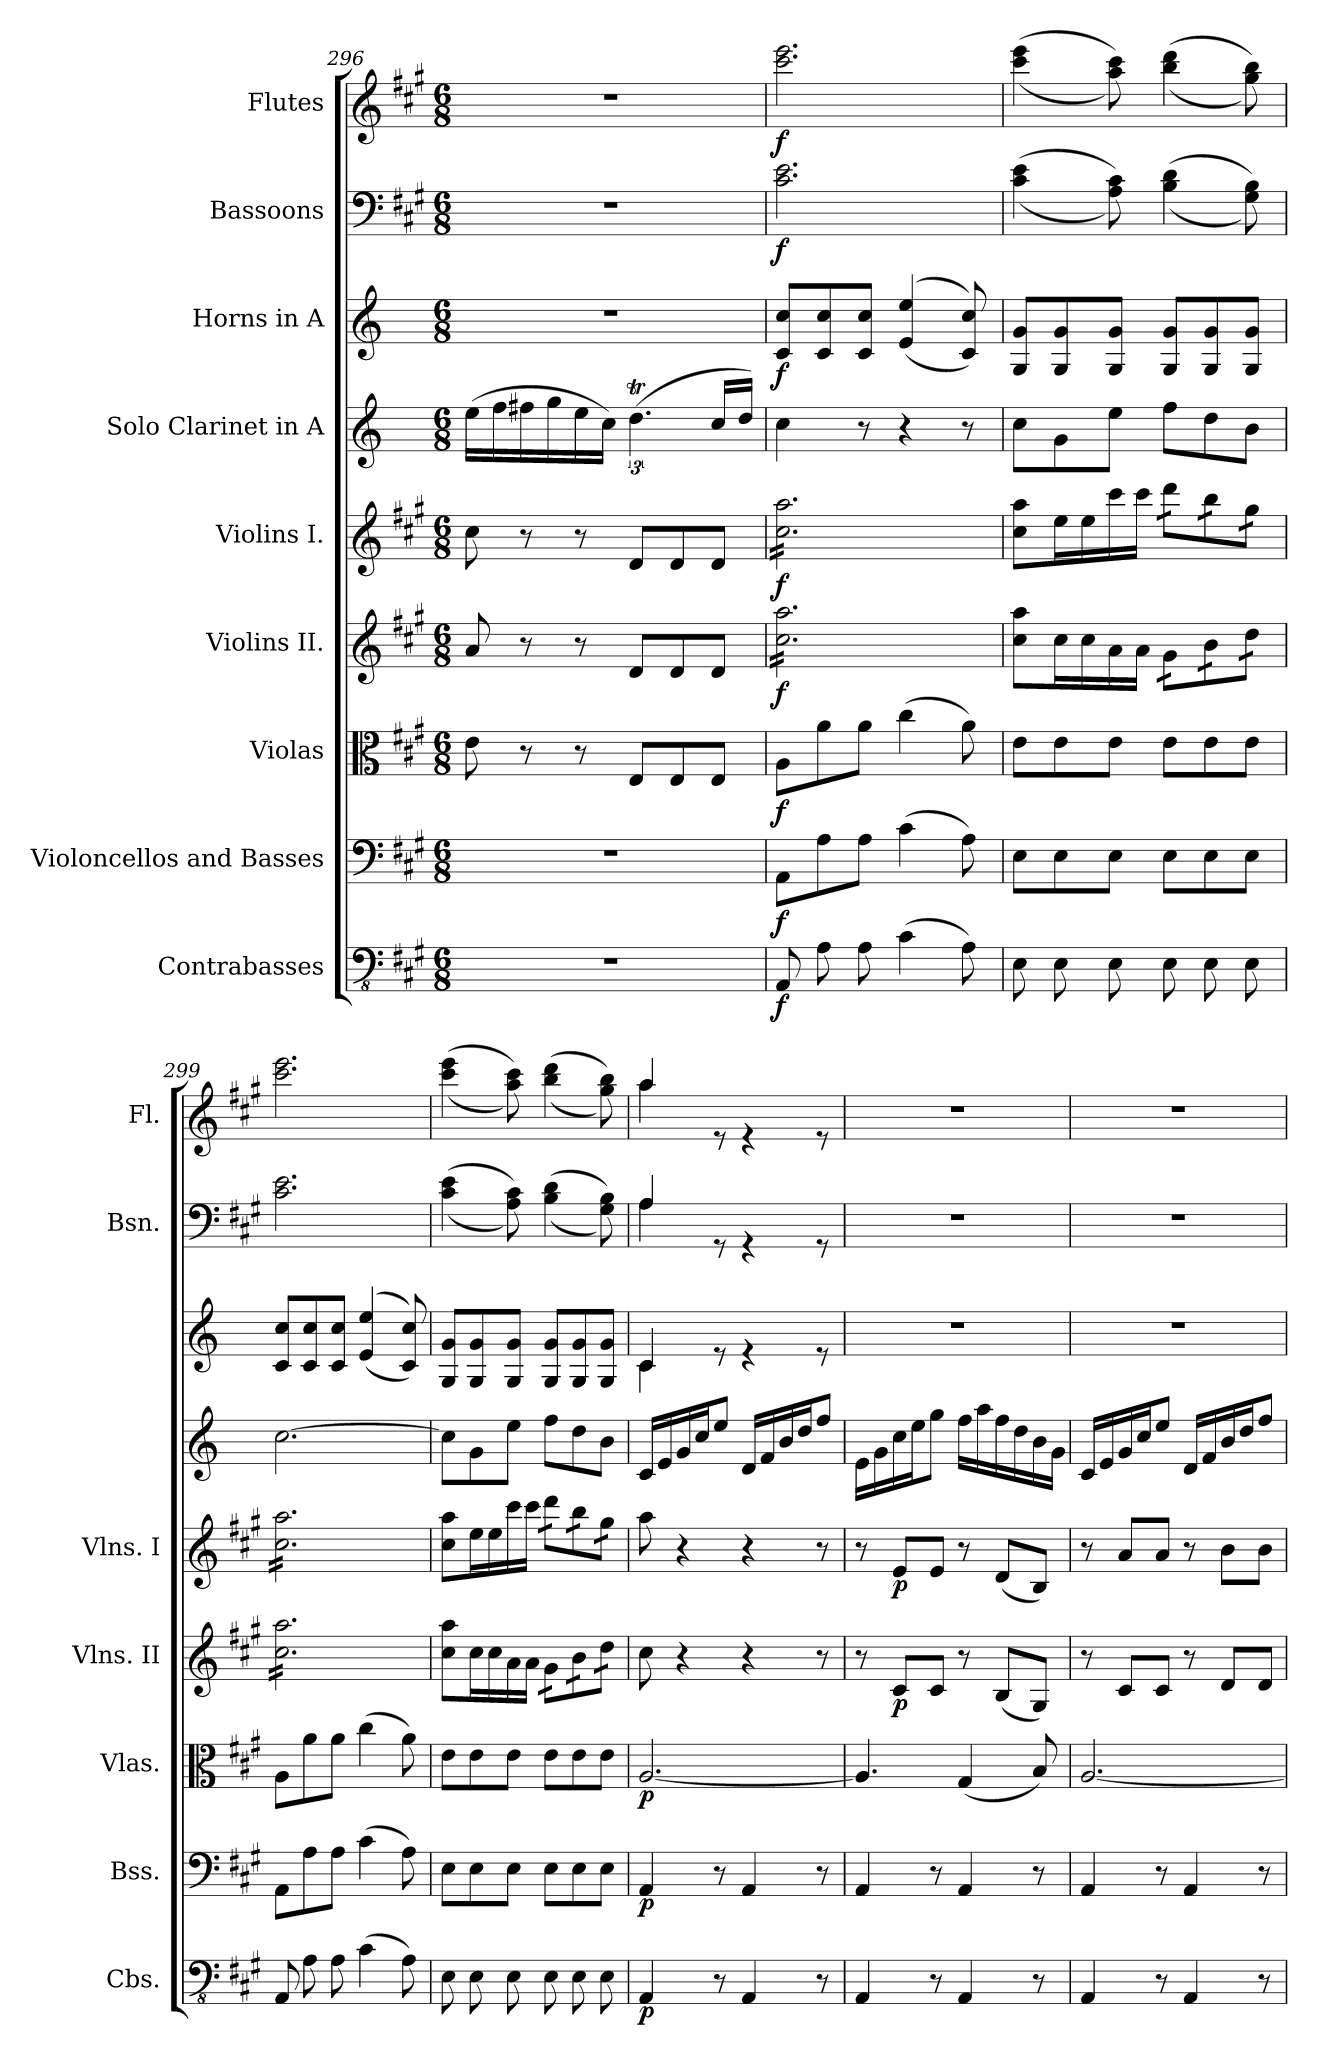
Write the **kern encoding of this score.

**kern	**dynam	**kern	**dynam	**kern	**dynam	**kern	**dynam	**kern	**dynam	**kern	**kern	**dynam	**kern	**dynam	**kern	**dynam
*part9	*part9	*part8	*part8	*part7	*part7	*part6	*part6	*part5	*part5	*part4	*part3	*part3	*part2	*part2	*part1	*part1
*staff9	*staff9	*staff8	*staff8	*staff7	*staff7	*staff6	*staff6	*staff5	*staff5	*staff4	*staff3	*staff3	*staff2	*staff2	*staff1	*staff1
*I"Contrabasses	*	*I"Violoncellos and Basses	*	*I"Violas	*	*I"Violins II.	*	*I"Violins I.	*	*I"Solo Clarinet in A	*I"Horns in A	*	*I"Bassoons	*	*I"Flutes	*
*I'Cbs.	*	*I'Bss.	*	*I'Vlas.	*	*I'Vlns. II	*	*I'Vlns. I	*	*	*	*	*I'Bsn.	*	*I'Fl.	*
*clefFv4	*	*clefF4	*	*clefC3	*	*clefG2	*	*clefG2	*	*clefG2	*clefG2	*	*clefF4	*	*clefG2	*
*	*	*	*	*	*	*	*	*	*	*ITrd2c3	*ITrd2c3	*	*	*	*	*
*k[f#c#g#]	*	*k[f#c#g#]	*	*k[f#c#g#]	*	*k[f#c#g#]	*	*k[f#c#g#]	*	*k[f#c#g#]	*k[f#c#g#]	*	*k[f#c#g#]	*	*k[f#c#g#]	*
*M6/8	*	*M6/8	*	*M6/8	*	*M6/8	*	*M6/8	*	*M6/8	*M6/8	*	*M6/8	*	*M6/8	*
=296	=296	=296	=296	=296	=296	=296	=296	=296	=296	=296	=296	=296	=296	=296	=296	=296
2.r	.	2.r	.	8e\	.	8a/	.	8cc#\	.	(>16cc#\LL	2.r	.	2.r	.	2.r	.
.	.	.	.	.	.	.	.	.	.	16dd\	.	.	.	.	.	.
.	.	.	.	8r	.	8r	.	8r	.	16dd#X\	.	.	.	.	.	.
.	.	.	.	.	.	.	.	.	.	16ee\	.	.	.	.	.	.
.	.	.	.	8r	.	8r	.	8r	.	16cc#\	.	.	.	.	.	.
.	.	.	.	.	.	.	.	.	.	16a\JJ)	.	.	.	.	.	.
.	.	.	.	8E/L	.	8d/L	.	8d/L	.	(<6.bT\	.	.	.	.	.	.
.	.	.	.	8E/	.	8d/	.	8d/	.	.	.	.	.	.	.	.
.	.	.	.	8E/J	.	8d/J	.	8d/J	.	16a!/LL	.	.	.	.	.	.
.	.	.	.	.	.	.	.	.	.	16b!/JJ)	.	.	.	.	.	.
=297	=297	=297	=297	=297	=297	=297	=297	=297	=297	=297	=297	=297	=297	=297	=297	=297
!	!LO:DY:b	!	!LO:DY:b	!	!LO:DY:b	!	!LO:DY:b	!	!LO:DY:b	!	!	!LO:DY:b	!	!LO:DY:b	!	!LO:DY:b
*	*	*	*	*	*	*tremolo	*	*	*	*	*	*	*	*	*	*
*	*	*	*	*	*	*	*	*tremolo	*	*	*	*	*	*	*	*
8AAA/	f	8AA\L	f	8A\L	f	16cc#\ 16aa\LL	f	16cc#\ 16aa\LL	f	4a\	8A/ 8a/L	f	2.c#\ 2.e\	f	2.ccc#\ 2.eee\	f
.	.	.	.	.	.	16cc#\ 16aa\	.	16cc#\ 16aa\	.	.	.	.	.	.	.	.
8AA\	.	8A\	.	8a\	.	16cc#\ 16aa\	.	16cc#\ 16aa\	.	.	8A/ 8a/	.	.	.	.	.
.	.	.	.	.	.	16cc#\ 16aa\	.	16cc#\ 16aa\	.	.	.	.	.	.	.	.
8AA\	.	8A\J	.	8a\J	.	16cc#\ 16aa\	.	16cc#\ 16aa\	.	8r	8A/ 8a/J	.	.	.	.	.
.	.	.	.	.	.	16cc#\ 16aa\	.	16cc#\ 16aa\	.	.	.	.	.	.	.	.
(>4C#\	.	(>4c#\	.	(>4cc#\	.	16cc#\ 16aa\	.	16cc#\ 16aa\	.	4r	(>(<4c#/ 4cc#/	.	.	.	.	.
.	.	.	.	.	.	16cc#\ 16aa\	.	16cc#\ 16aa\	.	.	.	.	.	.	.	.
.	.	.	.	.	.	16cc#\ 16aa\	.	16cc#\ 16aa\	.	.	.	.	.	.	.	.
.	.	.	.	.	.	16cc#\ 16aa\	.	16cc#\ 16aa\	.	.	.	.	.	.	.	.
8AA\)	.	8A\)	.	8a\)	.	16cc#\ 16aa\	.	16cc#\ 16aa\	.	8r	8A/ 8a/))	.	.	.	.	.
.	.	.	.	.	.	16cc#\ 16aa\JJ	.	16cc#\ 16aa\JJ	.	.	.	.	.	.	.	.
*	*	*	*	*	*	*	*	*Xtremolo	*	*	*	*	*	*	*	*
*	*	*	*	*	*	*Xtremolo	*	*	*	*	*	*	*	*	*	*
=298	=298	=298	=298	=298	=298	=298	=298	=298	=298	=298	=298	=298	=298	=298	=298	=298
8EE\	.	8E\L	.	8e\L	.	8cc#\ 8aa\L	.	8cc#\ 8aa\L	.	8a\L	8E/ 8e/L	.	(<(>4c#\ 4e\	.	(<(>4ccc#\ 4eee\	.
8EE\	.	8E\	.	8e\	.	16cc#\L	.	16ee\L	.	8e\	8E/ 8e/	.	.	.	.	.
.	.	.	.	.	.	16cc#\	.	16ee\	.	.	.	.	.	.	.	.
8EE\	.	8E\J	.	8e\J	.	16a\	.	16ccc#\	.	8cc#\J	8E/ 8e/J	.	8A\ 8c#\))	.	8aa\ 8ccc#\))	.
.	.	.	.	.	.	16a\JJ	.	16ccc#\JJ	.	.	.	.	.	.	.	.
*	*	*	*	*	*	*tremolo	*	*	*	*	*	*	*	*	*	*
*	*	*	*	*	*	*	*	*tremolo	*	*	*	*	*	*	*	*
8EE\	.	8E\L	.	8e\L	.	16g#\LL	.	16ddd\LL	.	8dd\L	8E/ 8e/L	.	(<(>4B\ 4d\	.	(<(>4bb\ 4ddd\	.
.	.	.	.	.	.	16g#\	.	16ddd\	.	.	.	.	.	.	.	.
8EE\	.	8E\	.	8e\	.	16b\	.	16bb\	.	8b\	8E/ 8e/	.	.	.	.	.
.	.	.	.	.	.	16b\	.	16bb\	.	.	.	.	.	.	.	.
8EE\	.	8E\J	.	8e\J	.	16dd\	.	16gg#\	.	8g#\J	8E/ 8e/J	.	8G#\ 8B\))	.	8gg#\ 8bb\))	.
.	.	.	.	.	.	16dd\JJ	.	16gg#\JJ	.	.	.	.	.	.	.	.
=299	=299	=299	=299	=299	=299	=299	=299	=299	=299	=299	=299	=299	=299	=299	=299	=299
8AAA/	.	8AA\L	.	8A\L	.	16cc#\ 16aa\LL	.	16cc#\ 16aa\LL	.	[2.a\	8A/ 8a/L	.	2.c#\ 2.e\	.	2.ccc#\ 2.eee\	.
.	.	.	.	.	.	16cc#\ 16aa\	.	16cc#\ 16aa\	.	.	.	.	.	.	.	.
8AA\	.	8A\	.	8a\	.	16cc#\ 16aa\	.	16cc#\ 16aa\	.	.	8A/ 8a/	.	.	.	.	.
.	.	.	.	.	.	16cc#\ 16aa\	.	16cc#\ 16aa\	.	.	.	.	.	.	.	.
8AA\	.	8A\J	.	8a\J	.	16cc#\ 16aa\	.	16cc#\ 16aa\	.	.	8A/ 8a/J	.	.	.	.	.
.	.	.	.	.	.	16cc#\ 16aa\	.	16cc#\ 16aa\	.	.	.	.	.	.	.	.
(>4C#\	.	(>4c#\	.	(>4cc#\	.	16cc#\ 16aa\	.	16cc#\ 16aa\	.	.	(>(<4c#/ 4cc#/	.	.	.	.	.
.	.	.	.	.	.	16cc#\ 16aa\	.	16cc#\ 16aa\	.	.	.	.	.	.	.	.
.	.	.	.	.	.	16cc#\ 16aa\	.	16cc#\ 16aa\	.	.	.	.	.	.	.	.
.	.	.	.	.	.	16cc#\ 16aa\	.	16cc#\ 16aa\	.	.	.	.	.	.	.	.
8AA\)	.	8A\)	.	8a\)	.	16cc#\ 16aa\	.	16cc#\ 16aa\	.	.	8A/ 8a/))	.	.	.	.	.
.	.	.	.	.	.	16cc#\ 16aa\JJ	.	16cc#\ 16aa\JJ	.	.	.	.	.	.	.	.
*	*	*	*	*	*	*	*	*Xtremolo	*	*	*	*	*	*	*	*
*	*	*	*	*	*	*Xtremolo	*	*	*	*	*	*	*	*	*	*
=300	=300	=300	=300	=300	=300	=300	=300	=300	=300	=300	=300	=300	=300	=300	=300	=300
8EE\	.	8E\L	.	8e\L	.	8cc#\ 8aa\L	.	8cc#\ 8aa\L	.	8a\L]	8E/ 8e/L	.	(<(>4c#\ 4e\	.	(<(>4ccc#\ 4eee\	.
8EE\	.	8E\	.	8e\	.	16cc#\L	.	16ee\L	.	8e\	8E/ 8e/	.	.	.	.	.
.	.	.	.	.	.	16cc#\	.	16ee\	.	.	.	.	.	.	.	.
8EE\	.	8E\J	.	8e\J	.	16a\	.	16ccc#\	.	8cc#\J	8E/ 8e/J	.	8A\ 8c#\))	.	8aa\ 8ccc#\))	.
.	.	.	.	.	.	16a\JJ	.	16ccc#\JJ	.	.	.	.	.	.	.	.
*	*	*	*	*	*	*tremolo	*	*	*	*	*	*	*	*	*	*
*	*	*	*	*	*	*	*	*tremolo	*	*	*	*	*	*	*	*
8EE\	.	8E\L	.	8e\L	.	16g#\LL	.	16ddd\LL	.	8dd\L	8E/ 8e/L	.	(<(>4B\ 4d\	.	(<(>4bb\ 4ddd\	.
.	.	.	.	.	.	16g#\	.	16ddd\	.	.	.	.	.	.	.	.
8EE\	.	8E\	.	8e\	.	16b\	.	16bb\	.	8b\	8E/ 8e/	.	.	.	.	.
.	.	.	.	.	.	16b\	.	16bb\	.	.	.	.	.	.	.	.
8EE\	.	8E\J	.	8e\J	.	16dd\	.	16gg#\	.	8g#\J	8E/ 8e/J	.	8G#\ 8B\))	.	8gg#\ 8bb\))	.
.	.	.	.	.	.	16dd\JJ	.	16gg#\JJ	.	.	.	.	.	.	.	.
*	*	*	*	*	*	*	*	*Xtremolo	*	*	*	*	*	*	*	*
*	*	*	*	*	*	*Xtremolo	*	*	*	*	*	*	*	*	*	*
!!LO:LB:g=z
=301	=301	=301	=301	=301	=301	=301	=301	=301	=301	=301	=301	=301	=301	=301	=301	=301
*	*	*	*	*	*	*	*	*	*	*	*^	*	*^	*	*^	*
!	!LO:DY:b	!	!LO:DY:b	!	!LO:DY:b	!	!	!	!	!	!	!	!	!	!	!	!	!	!
4AAA/	p	4AA/	p	[2.A/	p	8cc#\	.	8aa\	.	16A/LL	4A/	4A\	.	4A/	4A\	.	4aa/	4aa\	.
.	.	.	.	.	.	.	.	.	.	16c#/	.	.	.	.	.	.	.	.	.
.	.	.	.	.	.	4r	.	4r	.	16e/	.	.	.	.	.	.	.	.	.
.	.	.	.	.	.	.	.	.	.	16a/J	.	.	.	.	.	.	.	.	.
8r	.	8r	.	.	.	.	.	.	.	8cc#/J	8re	2ryy	.	8rGG	2ryy	.	8re	2ryy	.
4AAA/	.	4AA/	.	.	.	4r	.	4r	.	16B/LL	4re	.	.	4rGG	.	.	4re	.	.
.	.	.	.	.	.	.	.	.	.	16d/	.	.	.	.	.	.	.	.	.
.	.	.	.	.	.	.	.	.	.	16g#/	.	.	.	.	.	.	.	.	.
.	.	.	.	.	.	.	.	.	.	16b/J	.	.	.	.	.	.	.	.	.
8r	.	8r	.	.	.	8r	.	8r	.	8dd/J	8re	.	.	8rGG	.	.	8re	.	.
*	*	*	*	*	*	*	*	*	*	*	*v	*v	*	*	*	*	*v	*v	*
*	*	*	*	*	*	*	*	*	*	*	*	*	*v	*v	*	*	*
=302	=302	=302	=302	=302	=302	=302	=302	=302	=302	=302	=302	=302	=302	=302	=302	=302
4AAA/	.	4AA/	.	4.A/]	.	8r	.	8r	.	16c#\LL	2.r	.	2.r	.	2.r	.
.	.	.	.	.	.	.	.	.	.	16e\	.	.	.	.	.	.
!	!	!	!	!	!	!	!LO:DY:b	!	!LO:DY:b	!	!	!	!	!	!	!
.	.	.	.	.	.	8c#/L	p	8e/L	p	16a\	.	.	.	.	.	.
.	.	.	.	.	.	.	.	.	.	16cc#\J	.	.	.	.	.	.
8r	.	8r	.	.	.	8c#/J	.	8e/J	.	8ee\J	.	.	.	.	.	.
4AAA/	.	4AA/	.	(<4G#/	.	8r	.	8r	.	16dd\LL	.	.	.	.	.	.
.	.	.	.	.	.	.	.	.	.	16ff#\	.	.	.	.	.	.
.	.	.	.	.	.	(<8B/L	.	(<8d/L	.	16dd\	.	.	.	.	.	.
.	.	.	.	.	.	.	.	.	.	16b\	.	.	.	.	.	.
8r	.	8r	.	8B/)	.	8G#/J)	.	8B/J)	.	16g#\	.	.	.	.	.	.
.	.	.	.	.	.	.	.	.	.	16e\JJ	.	.	.	.	.	.
=303	=303	=303	=303	=303	=303	=303	=303	=303	=303	=303	=303	=303	=303	=303	=303	=303
4AAA/	.	4AA/	.	[2.A/	.	8r	.	8r	.	16A/LL	2.r	.	2.r	.	2.r	.
.	.	.	.	.	.	.	.	.	.	16c#/	.	.	.	.	.	.
.	.	.	.	.	.	8c#/L	.	8a/L	.	16e/	.	.	.	.	.	.
.	.	.	.	.	.	.	.	.	.	16a/J	.	.	.	.	.	.
8r	.	8r	.	.	.	8c#/J	.	8a/J	.	8cc#/J	.	.	.	.	.	.
4AAA/	.	4AA/	.	.	.	8r	.	8r	.	16B/LL	.	.	.	.	.	.
.	.	.	.	.	.	.	.	.	.	16d/	.	.	.	.	.	.
.	.	.	.	.	.	8d/L	.	8b\L	.	16g#/	.	.	.	.	.	.
.	.	.	.	.	.	.	.	.	.	16b/J	.	.	.	.	.	.
8r	.	8r	.	.	.	8d/J	.	8b\J	.	8dd/J	.	.	.	.	.	.
=	=	=	=	=	=	=	=	=	=	=	=	=	=	=	=	=
*-	*-	*-	*-	*-	*-	*-	*-	*-	*-	*-	*-	*-	*-	*-	*-	*-
